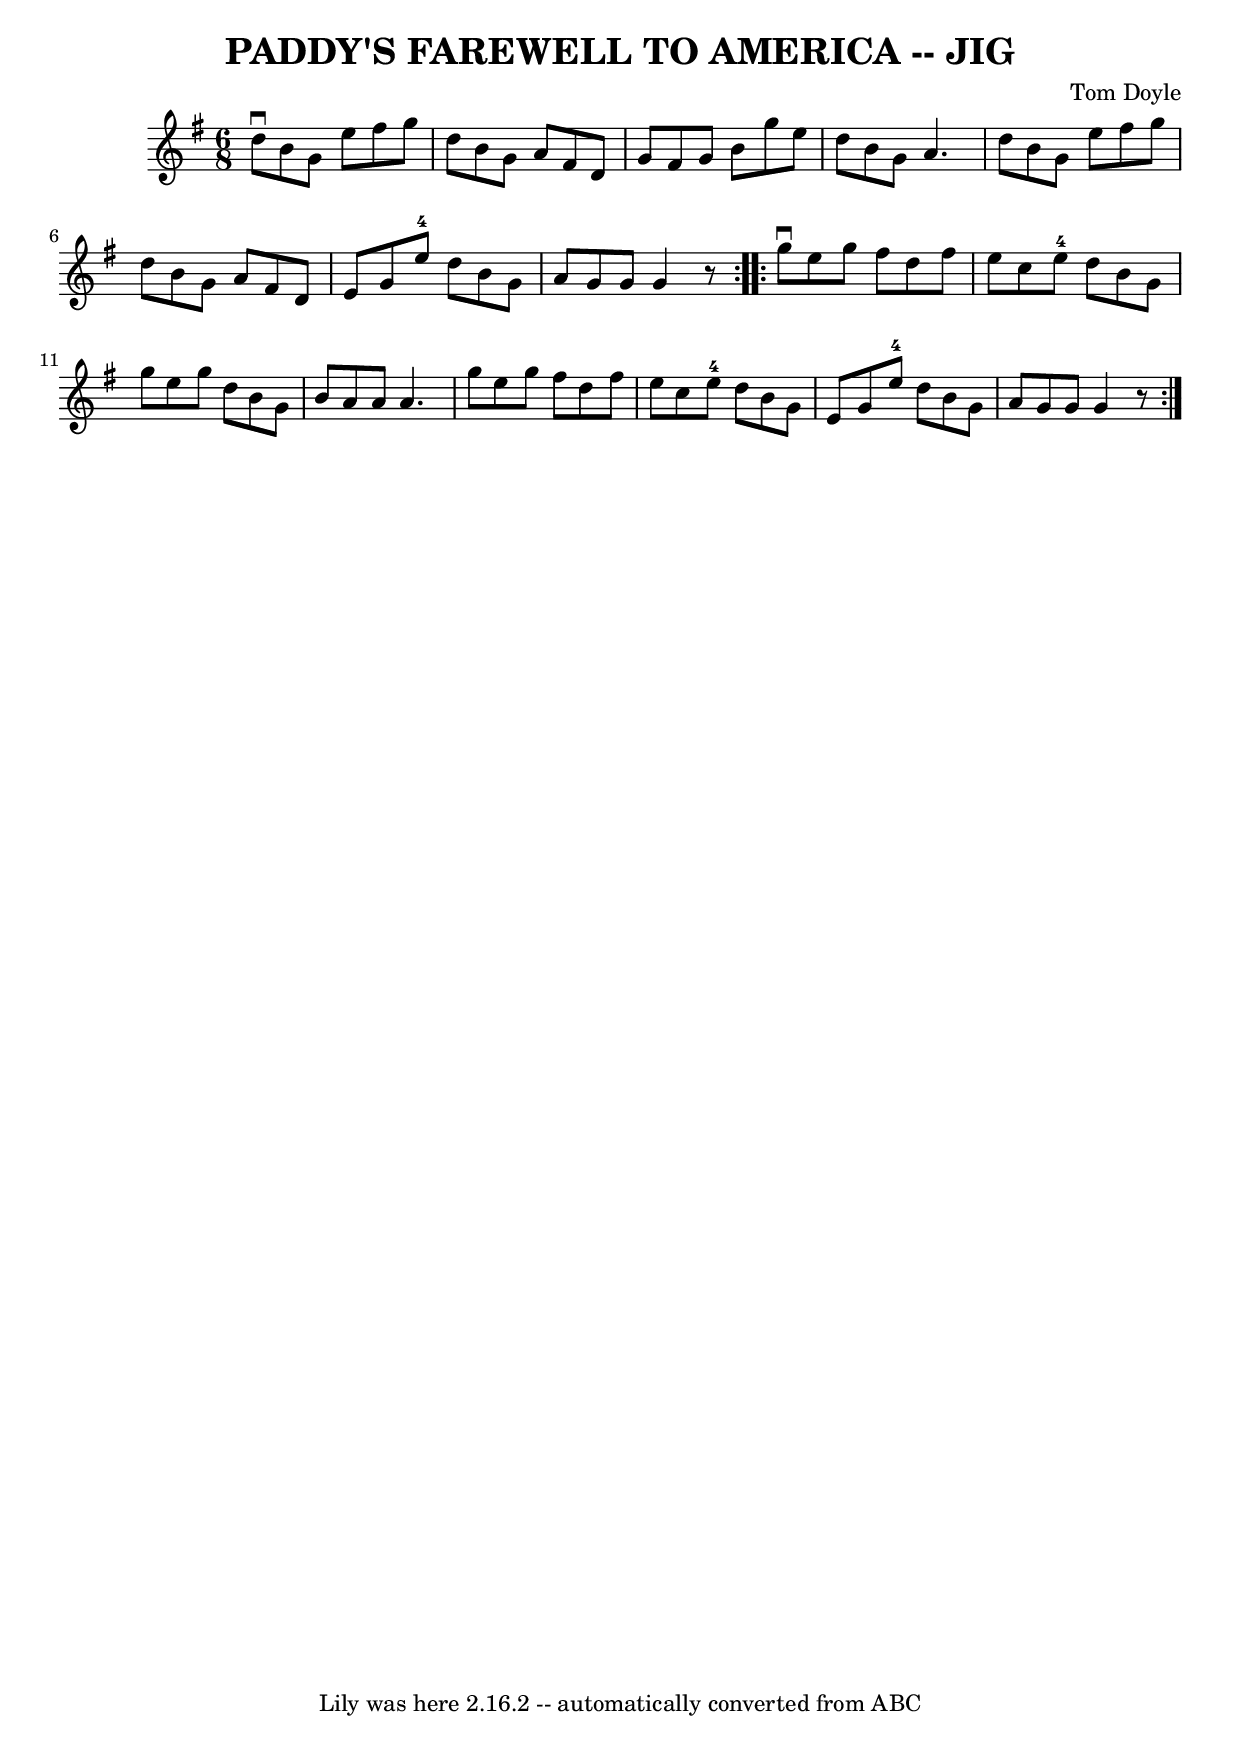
\version "2.16.2"
\include "Mammoth.ily"
\header {
  %% book = "Ryan's Mammoth Collection of Fiddle Tunes"
 composer = "Tom Doyle"
 crossRefNumber = "1"
 footnotes = ""
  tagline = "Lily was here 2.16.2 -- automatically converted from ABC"
  title = "PADDY'S FAREWELL TO AMERICA -- JIG"

}
voicedefault =  {



  \repeat volta 2 {

    \time 6/8 
    \key g \major d''8^\downbow b'8 g'8 e''8 fs''8 g''8   |
 d''8 b'8 g'8 a'8 fs'8 d'8    |
 g'8 fs'8 g'8 b'8 g''8 e''8     |
 d''8 b'8 g'8 a'4.     | |
 d''8 b'8 g'8 e''8 fs''8 g''8     |
 d''8 b'8 g'8 a'8 fs'8 d'8    |
 e'8 g'8 e''8-4 d''8 b'8 g'8     |
 a'8 g'8 g'8 g'4    r8   

  }     
  \repeat volta 2 {
 g''8^\downbow e''8 g''8 fs''8 d''8 fs''8     |
 e''8 c''8 e''8-4 d''8 b'8 g'8    |
 g''8 e''8 g''8 d''8 b'8 g'8     |
 b'8 a'8 a'8 a'4.    |  |
 g''8 e''8 g''8 fs''8 d''8 fs''8     |
 e''8 c''8 e''8-4 d''8 b'8 g'8    |
 e'8 g'8 e''8-4 d''8 b'8 g'8     |
 a'8 g'8 g'8  
 g'4    r8   
  }   

}

\score{
  <<

    \context Staff="default"
    {
      \voicedefault 
      
    }

  >>
  \layout {
    
  }
  \midi {
  }

}
